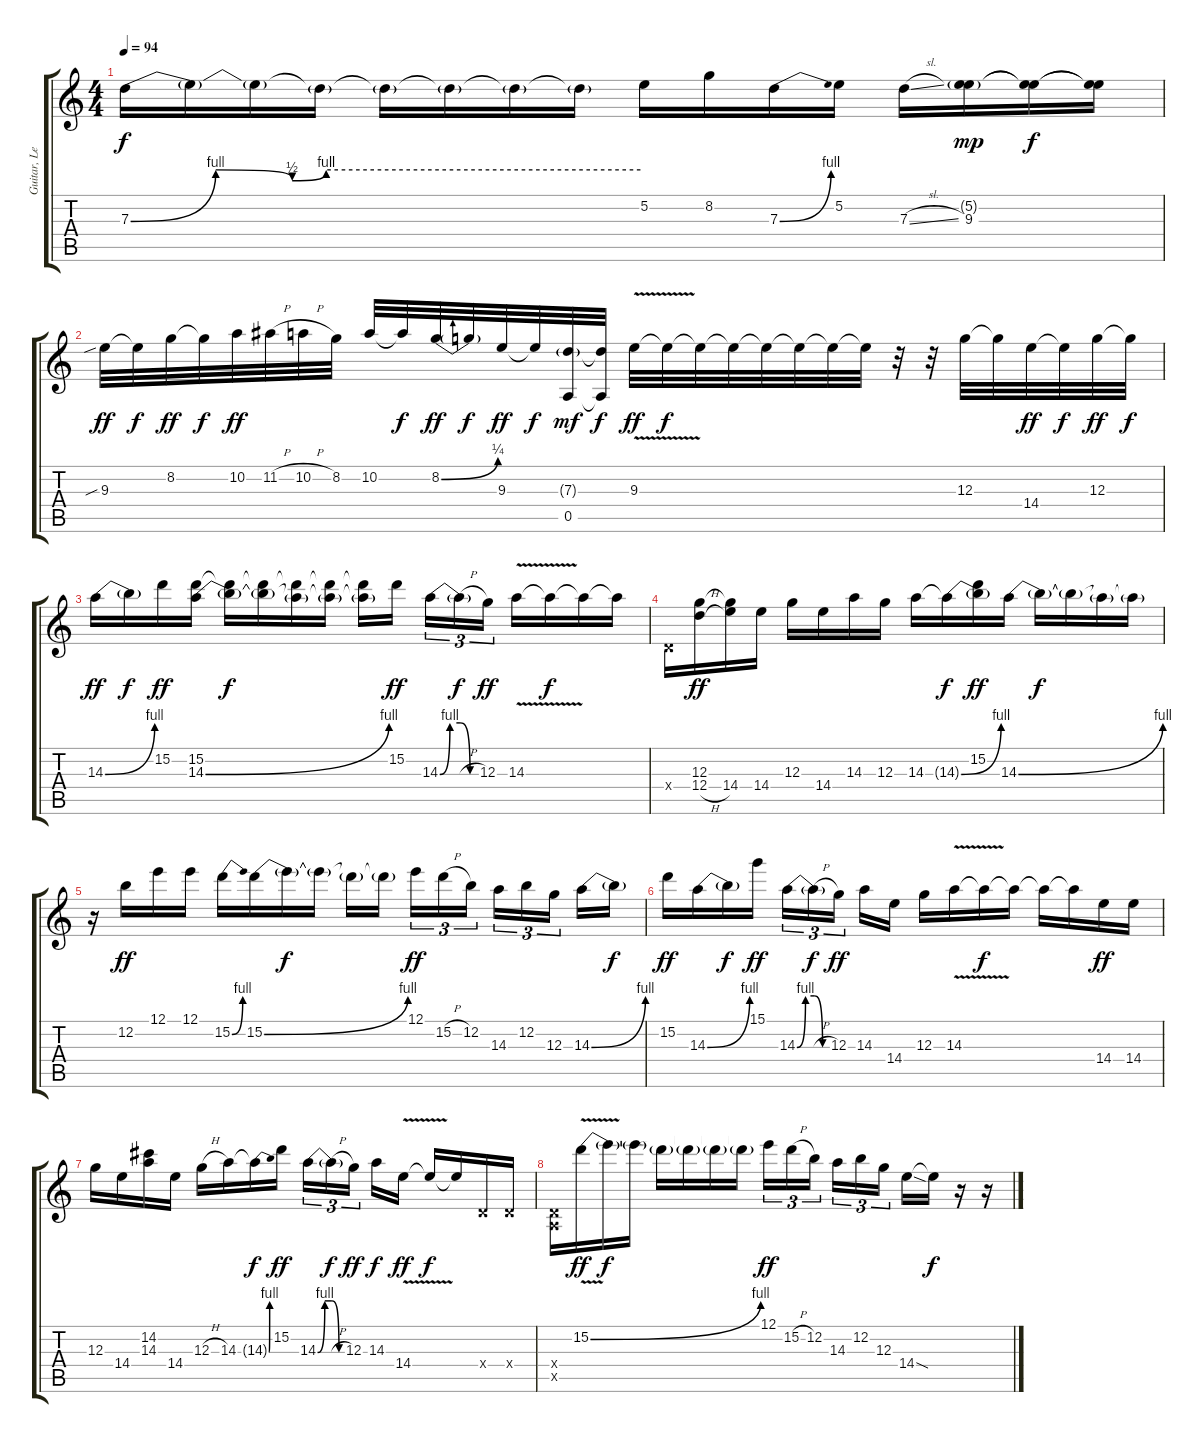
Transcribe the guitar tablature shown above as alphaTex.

\track ("Guitar, Lead" "Guitar, Le") {instrument overdrivenguitar}
\staff {score tabs}
\tuning (E4 B3 G3 D3 A2 E2) {hide}
\ts (4 4)
\tempo 94
\clef g2
\ks c
7.3{be (custom 0 0 10 4 19 2 23 4 60 4)}.16{dy f} 7.3{t}.16 7.3{t}.16 7.3{t}.16 7.3{t}.16 7.3{t}.16 7.3{t}.16 7.3{t}.16 5.2.16 8.2.16 7.3{be (bend 0 0 60 4)}.16 5.2.16 7.3{sl}.16 (5.2{g} 9.3).16{dy mp} (5.2{t} 9.3{t}).16{dy f} (5.2{t} 9.3{t}).16 |
9.3{sib}.32{dy ff} 9.3{t}.32{dy f} 8.2.32{dy ff} 8.2{t}.32{dy f} 10.2.32{dy ff} 11.2{h}.32 10.2{h}.32 8.2.32 10.2.32 10.2{t}.32{dy f} 8.2{be (bend 0 0 60 1)}.32{dy ff} 8.2{t}.32{dy f} 9.3.32{dy ff} 9.3{t}.32{dy f} (7.3{g} 0.5).32{dy mf} (7.3{t} 0.5{t}).32{dy f} 9.3{v}.32{dy ff} 9.3{t}.32{dy f} 9.3{t}.32 9.3{t}.32 9.3{t}.32 9.3{t}.32 9.3{t}.32 9.3{t}.32 r.32 r.32 12.3.32 12.3{t}.32 14.4.32{dy ff} 14.4{t}.32{dy f} 12.3.32{dy ff} 12.3{t}.32{dy f} |
14.3{be (bend 0 0 60 4)}.16{dy ff} 14.3{t}.16{dy f} 15.2.16{dy ff} (15.2 14.3{be (bend 0 0 60 4)}).16 (15.2{t} 14.3{t}).16{dy f} (15.2{t} 14.3{t}).16 (15.2{t} 14.3{t}).16 (15.2{t} 14.3{t}).16 (15.2{t} 14.3{t}).16 15.2.16{dy ff beam splitsecondary} 14.3{be (custom 0 0 15 4 30 4 45 0 60 0)}.16{tu (3 2)} 14.3{h t}.16{tu (3 2) dy f} 12.3.16{tu (3 2) dy ff} 14.3{v}.16 14.3{t}.16{dy f} 14.3{t}.16 14.3{t}.16 |
0.4{x}.16 (12.3 12.4{h}).16{dy ff} (12.3{t} 14.4).16 14.4.16 12.3.16 14.4.16 14.3.16 12.3.16 14.3.16 14.3{be (bend 0 0 60 4) t}.16{dy f} (15.2 14.3{t}).16{dy ff} 14.3{be (bend 0 0 60 4)}.16 14.3{t}.16{dy f} 14.3{t}.16 14.3{t}.16 14.3{t}.16 |
r.16 12.2.16{dy ff} 12.1.16 12.1.16 15.2{be (bend 0 0 60 4)}.16 15.2{be (bend 0 0 60 4)}.16 15.2{t}.16{dy f} 15.2{t}.16 15.2{t}.16 15.2{t}.16{beam splitsecondary} 12.1.16{tu (3 2) dy ff} 15.2{h}.16{tu (3 2)} 12.2.16{tu (3 2)} 14.3.16{tu (3 2)} 12.2.16{tu (3 2)} 12.3.16{tu (3 2) beam splitsecondary} 14.3{be (bend 0 0 60 4)}.16 14.3{t}.16{dy f} |
15.2.16{dy ff} 14.3{be (bend 0 0 60 4)}.16 14.3{t}.16{dy f} 15.1.16{dy ff} 14.3{be (custom 0 0 15 4 30 4 45 0 60 0)}.16{tu (3 2)} 14.3{h t}.16{tu (3 2) dy f} 12.3.16{tu (3 2) dy ff beam splitsecondary} 14.3.16 14.4.16 12.3.16 14.3{v}.16 14.3{t}.16{dy f} 14.3{t}.16 14.3{t}.16 14.3{t}.16 14.4.16{dy ff} 14.4.16 |
12.3.16 14.4.16 (14.2 14.3).16 14.4.16 12.3{h}.16 14.3.16 14.3{be (bend 0 0 60 4) t}.16{dy f} 15.2.16{dy ff} 14.3{be (custom 0 0 15 4 30 4 45 0 60 0)}.16{tu (3 2)} 14.3{h t}.16{tu (3 2) dy f} 12.3.16{tu (3 2) dy ff beam splitsecondary} 14.3.16{dy f} 14.4{v}.16{dy ff} 14.4{t}.16{dy f} 14.4{t}.16 0.4{x}.16 0.4{x}.16 |
(0.4{x} 0.5{x}).16 15.2{be (bend 0 0 60 4) v}.16{dy ff} 15.2{t}.16{dy f} 15.2{t}.16 15.2{t}.16 15.2{t}.16 15.2{t}.16 15.2{t}.16 12.1.16{tu (3 2) dy ff} 15.2{h}.16{tu (3 2)} 12.2.16{tu (3 2) beam splitsecondary} 14.3.16{tu (3 2)} 12.2.16{tu (3 2)} 12.3.16{tu (3 2)} 14.4{sod}.16 14.4{t}.16{dy f} r.16 r.16
